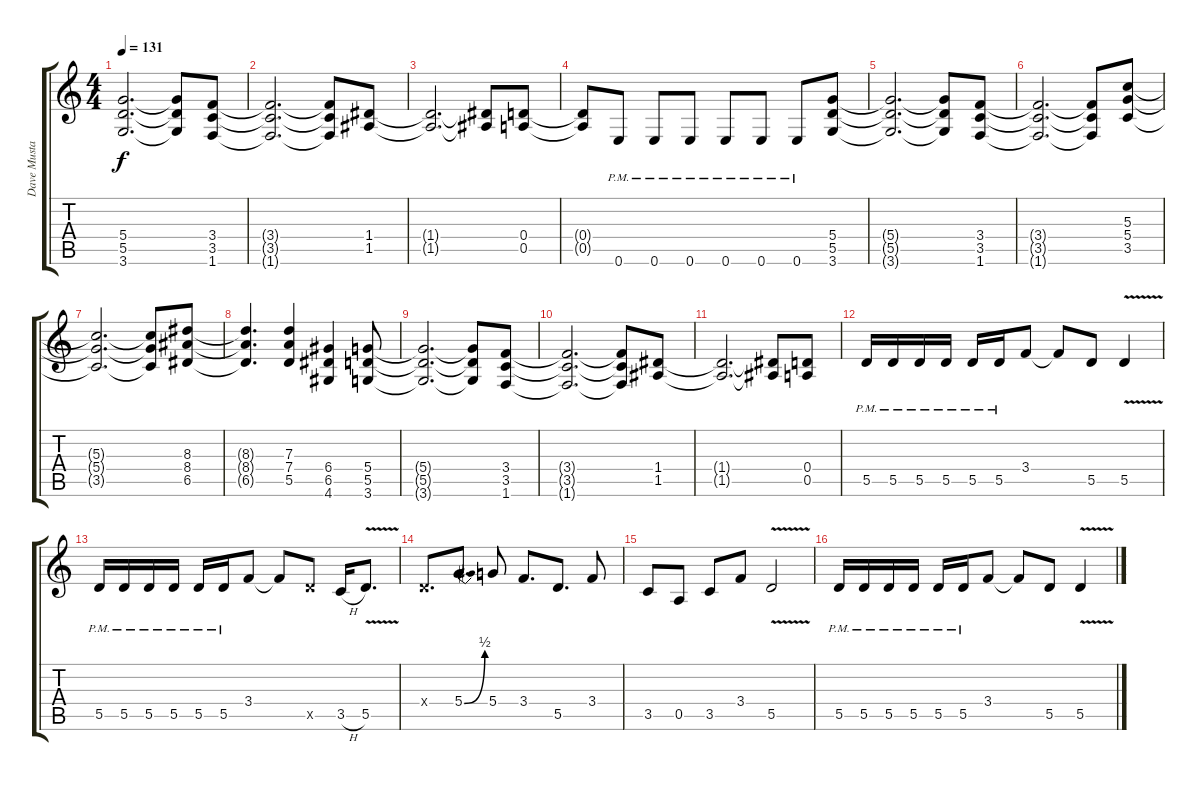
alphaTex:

\track ("Dave Mustaine" "Dave Musta") {instrument distortionguitar}
\staff {score tabs}
\tuning (E4 B3 G3 D3 A2 E2) {hide}
\ts (4 4)
\tempo 131
\clef g2
\ks c
(5.4{t} 5.5{t} 3.6{t}).2{d dy f} (5.4{t} 5.5{t} 3.6{t}).8 (3.4 3.5 1.6).8 |
(3.4{t} 3.5{t} 1.6{t}).2{d} (3.4{t} 3.5{t} 1.6{t}).8 (1.4 1.5).8 |
(1.4{t} 1.5{t}).2{d} (1.4{t} 1.5{t}).8 (0.4 0.5).8 |
(0.4{t} 0.5{t}).8 0.6{pm}.8 0.6{pm}.8 0.6{pm}.8 0.6{pm}.8 0.6{pm}.8 0.6{pm}.8 (5.4 5.5 3.6).8 |
(5.4{t} 5.5{t} 3.6{t}).2{d} (5.4{t} 5.5{t} 3.6{t}).8 (3.4 3.5 1.6).8 |
(3.4{t} 3.5{t} 1.6{t}).2{d} (3.4{t} 3.5{t} 1.6{t}).8 (5.3 5.4 3.5).8 |
(5.3{t} 5.4{t} 3.5{t}).2{d} (5.3{t} 5.4{t} 3.5{t}).8 (8.3 8.4 6.5).8 |
(8.3{t} 8.4{t} 6.5{t}).4{d} (7.3 7.4 5.5).4 (6.4 6.5 4.6).4 (5.4 5.5 3.6).8 |
(5.4{t} 5.5{t} 3.6{t}).2{d} (5.4{t} 5.5{t} 3.6{t}).8 (3.4 3.5 1.6).8 |
(3.4{t} 3.5{t} 1.6{t}).2{d} (3.4{t} 3.5{t} 1.6{t}).8 (1.4 1.5).8 |
(1.4{t} 1.5{t}).2{d} (1.4{t} 1.5{t}).8 (0.4 0.5).8 |
5.5{pm}.16 5.5{pm}.16 5.5{pm}.16 5.5{pm}.16 5.5{pm}.16 5.5{pm}.16 3.4.8 3.4{t}.8 5.5.8 5.5{v}.4 |
5.5{pm}.16 5.5{pm}.16 5.5{pm}.16 5.5{pm}.16 5.5{pm}.16 5.5{pm}.16 3.4.8 3.4{t}.8 5.5{x}.8 3.5{h}.16 5.5{v}.8{d} |
0.4{x}.8{d} 5.4{be (bend 0 0 60 2)}.8{d} 5.4.8 3.4.8{d} 5.5.8{d} 3.4.8 |
3.5.8 0.5.8 3.5.8 3.4.8 5.5{v}.2 |
5.5{pm}.16 5.5{pm}.16 5.5{pm}.16 5.5{pm}.16 5.5{pm}.16 5.5{pm}.16 3.4.8 3.4{t}.8 5.5.8 5.5{v}.4
